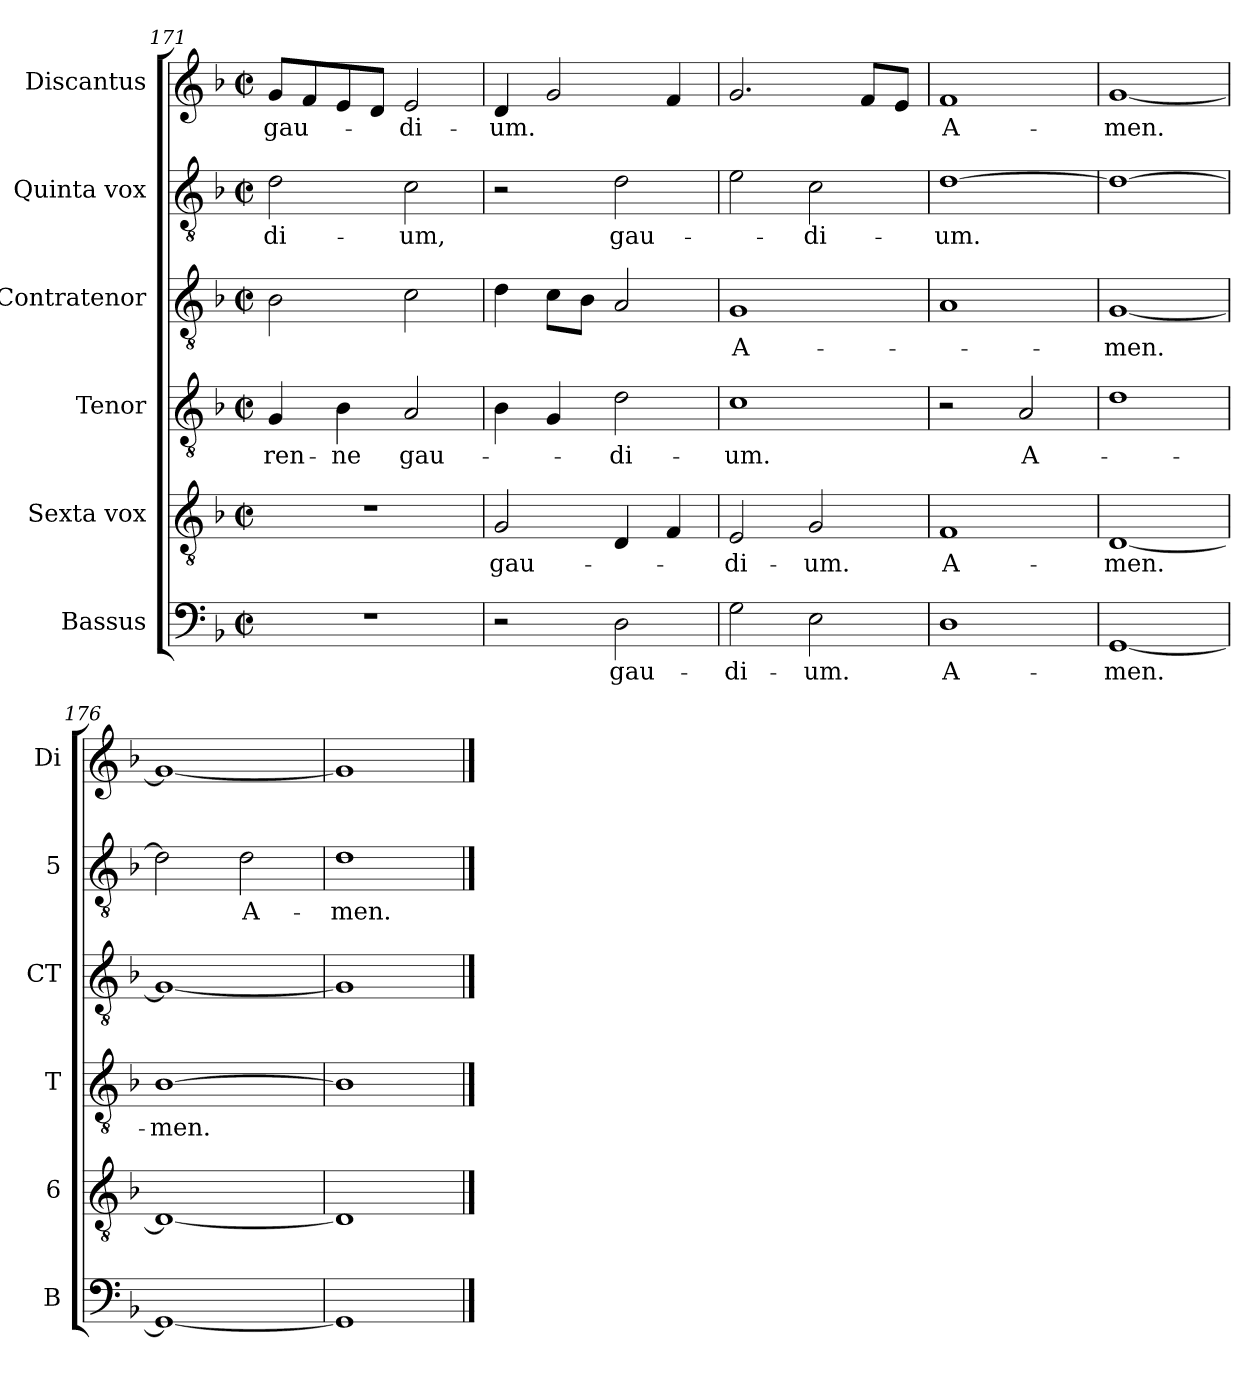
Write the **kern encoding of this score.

**kern	**text	**kern	**text	**kern	**text	**kern	**text	**kern	**text	**kern	**text
*part6	*part6	*part5	*part5	*part4	*part4	*part3	*part3	*part2	*part2	*part1	*part1
*staff6	*staff6	*staff5	*staff5	*staff4	*staff4	*staff3	*staff3	*staff2	*staff2	*staff1	*staff1
*I"Bassus	*	*I"Sexta vox	*	*I"Tenor	*	*I"Contratenor	*	*I"Quinta vox	*	*I"Discantus	*
*I'B	*	*I'6	*	*I'T	*	*I'CT	*	*I'5	*	*I'Di	*
*clefF4	*	*clefGv2	*	*clefGv2	*	*clefGv2	*	*clefGv2	*	*clefG2	*
*k[b-]	*	*k[b-]	*	*k[b-]	*	*k[b-]	*	*k[b-]	*	*k[b-]	*
*F:	*	*F:	*	*F:	*	*F:	*	*F:	*	*F:	*
*M2/2	*	*M2/2	*	*M2/2	*	*M2/2	*	*M2/2	*	*M2/2	*
*met(c|)	*	*met(c|)	*	*met(c|)	*	*met(c|)	*	*met(c|)	*	*met(c|)	*
=171	=171	=171	=171	=171	=171	=171	=171	=171	=171	=171	=171
!	!	!	!	!	!LO:LY:b	!	!	!	!LO:LY:b	!	!LO:LY:b
1r	.	1r	.	4G/	-ren-	2B-\	.	2d\	-di-	8g/L	gau-
.	.	.	.	.	.	.	.	.	.	8f/	.
!	!	!	!	!	!LO:LY:b	!	!	!	!	!	!
.	.	.	.	4B-\	-ne	.	.	.	.	8e/	.
.	.	.	.	.	.	.	.	.	.	8d/J	.
!	!	!	!	!	!LO:LY:b	!	!	!	!LO:LY:b	!	!LO:LY:b
.	.	.	.	2A/	gau-	2c\	.	2c\	-um,	2e/	-di-
=172	=172	=172	=172	=172	=172	=172	=172	=172	=172	=172	=172
!	!	!	!LO:LY:b	!	!	!	!	!	!	!	!LO:LY:b
2r	.	2G/	gau-	4B-\	.	4d\	.	2r	.	4d/	-um.
.	.	.	.	4G/	.	8c\L	.	.	.	2g/	.
.	.	.	.	.	.	8B-\J	.	.	.	.	.
!	!LO:LY:b	!	!	!	!LO:LY:b	!	!	!	!LO:LY:b	!	!
2D\	gau-	4D/	.	2d\	-di-	2A/	.	2d\	gau-	.	.
.	.	4F/	.	.	.	.	.	.	.	4f/	.
=173	=173	=173	=173	=173	=173	=173	=173	=173	=173	=173	=173
!	!LO:LY:b	!	!LO:LY:b	!	!LO:LY:b	!	!LO:LY:b	!	!	!	!
2G\	-di-	2E/	-di-	1c	-um.	1G	A-	2e\	.	2.g/	.
!	!LO:LY:b	!	!LO:LY:b	!	!	!	!	!	!LO:LY:b	!	!
2E\	-um.	2G/	-um.	.	.	.	.	2c\	-di-	.	.
.	.	.	.	.	.	.	.	.	.	8f/L	.
.	.	.	.	.	.	.	.	.	.	8e/J	.
!!LO:LB:g=z
=174	=174	=174	=174	=174	=174	=174	=174	=174	=174	=174	=174
!	!LO:LY:b	!	!LO:LY:b	!	!	!	!	!	!LO:LY:b	!	!LO:LY:b
1D	A-	1F	A-	2r	.	1A	.	[1d	-um.	1f	A-
!	!	!	!	!	!LO:LY:b	!	!	!	!	!	!
.	.	.	.	2A/	A-	.	.	.	.	.	.
=175	=175	=175	=175	=175	=175	=175	=175	=175	=175	=175	=175
!	!LO:LY:b	!	!LO:LY:b	!	!	!	!LO:LY:b	!	!	!	!LO:LY:b
[1GG	-men.	[1D	-men.	1d	.	[1G	-men.	1d_	.	[1g	-men.
=176	=176	=176	=176	=176	=176	=176	=176	=176	=176	=176	=176
!	!	!	!	!	!LO:LY:b	!	!	!	!	!	!
1GG_	.	1D_	.	[1B-	-men.	1G_	.	2d\]	.	1g_	.
!	!	!	!	!	!	!	!	!	!LO:LY:b	!	!
.	.	.	.	.	.	.	.	2d\	A-	.	.
=177	=177	=177	=177	=177	=177	=177	=177	=177	=177	=177	=177
!	!	!	!	!	!	!	!	!	!LO:LY:b	!	!
1GG]	.	1D]	.	1B-]	.	1G]	.	1d	-men.	1g]	.
==	==	==	==	==	==	==	==	==	==	==	==
*-	*-	*-	*-	*-	*-	*-	*-	*-	*-	*-	*-
